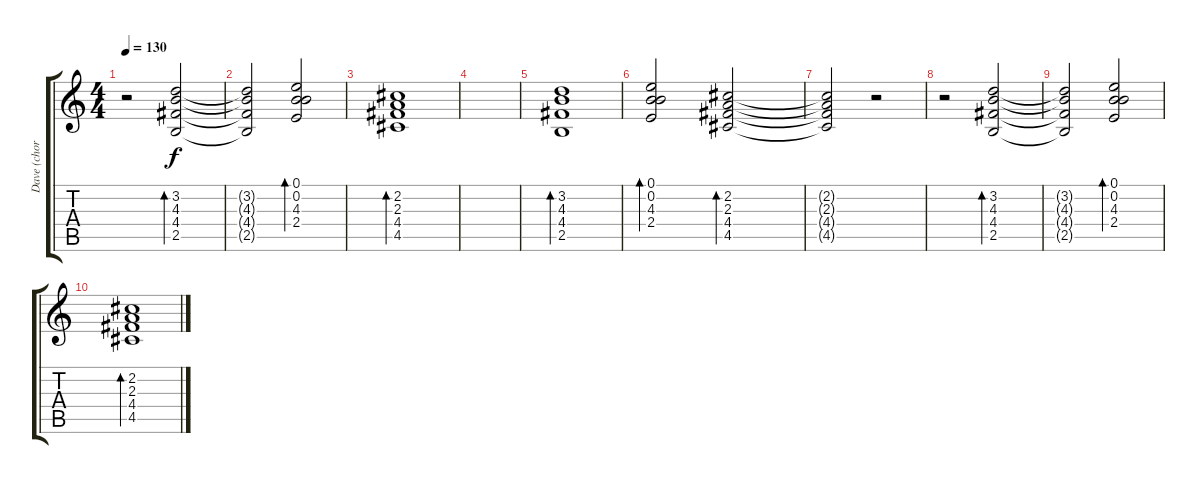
\track ("Dave (chorus)" "Dave (chor") {instrument electricguitarjazz}
\staff {score tabs}
\tuning (E4 B3 G3 D3 A2 E2) {hide}
\ts (4 4)
\tempo 130
\clef g2
\ks c
r.2{dy f} (3.2 4.3 4.4 2.5).2{bd 240} |
(3.2{t} 4.3{t} 4.4{t} 2.5{t}).2 (0.1 0.2 4.3 2.4).2{bd 240} |
(2.2 2.3 4.4 4.5).1{bd 240} |
|
(3.2 4.3 4.4 2.5).1{bd 240} |
(0.1 0.2 4.3 2.4).2{bd 240} (2.2 2.3 4.4 4.5).2{bd 240} |
(2.2{t} 2.3{t} 4.4{t} 4.5{t}).2 r.2 |
r.2 (3.2 4.3 4.4 2.5).2{bd 240} |
(3.2{t} 4.3{t} 4.4{t} 2.5{t}).2 (0.1 0.2 4.3 2.4).2{bd 240} |
(2.2 2.3 4.4 4.5).1{bd 480}
